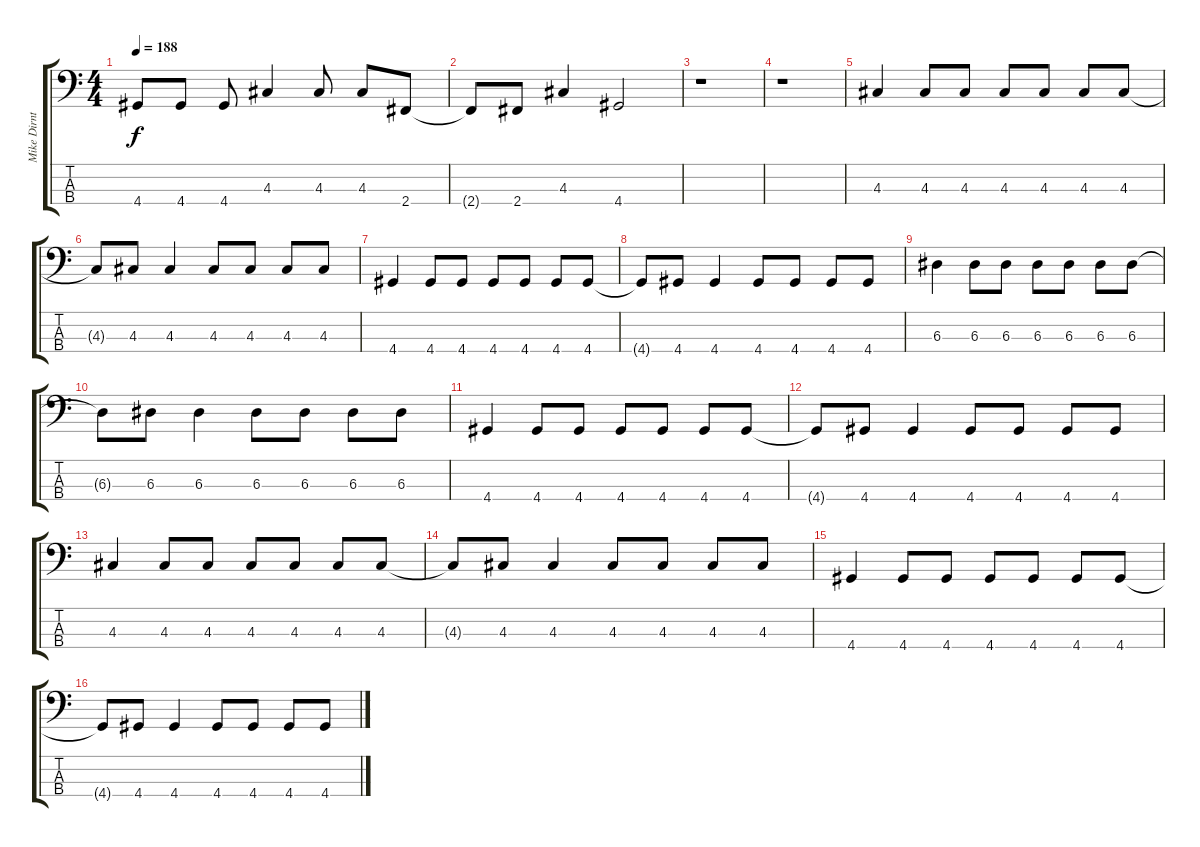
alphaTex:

\track ("Mike Dirnt" "Mike Dirnt") {instrument electricbasspick}
\staff {score tabs}
\tuning (G2 D2 A1 E1) {hide}
\ts (4 4)
\tempo 188
\clef f4
\ks c
4.4.8{dy f} 4.4.8 4.4.8 4.3.4 4.3.8 4.3.8 2.4.8 |
2.4{t}.8 2.4.8 4.3.4 4.4.2 |
r.1 |
r.1 |
4.3.4 4.3.8 4.3.8 4.3.8 4.3.8 4.3.8 4.3.8 |
4.3{t}.8 4.3.8 4.3.4 4.3.8 4.3.8 4.3.8 4.3.8 |
4.4.4 4.4.8 4.4.8 4.4.8 4.4.8 4.4.8 4.4.8 |
4.4{t}.8 4.4.8 4.4.4 4.4.8 4.4.8 4.4.8 4.4.8 |
6.3.4 6.3.8 6.3.8 6.3.8 6.3.8 6.3.8 6.3.8 |
6.3{t}.8 6.3.8 6.3.4 6.3.8 6.3.8 6.3.8 6.3.8 |
4.4.4 4.4.8 4.4.8 4.4.8 4.4.8 4.4.8 4.4.8 |
4.4{t}.8 4.4.8 4.4.4 4.4.8 4.4.8 4.4.8 4.4.8 |
4.3.4 4.3.8 4.3.8 4.3.8 4.3.8 4.3.8 4.3.8 |
4.3{t}.8 4.3.8 4.3.4 4.3.8 4.3.8 4.3.8 4.3.8 |
4.4.4 4.4.8 4.4.8 4.4.8 4.4.8 4.4.8 4.4.8 |
4.4{t}.8 4.4.8 4.4.4 4.4.8 4.4.8 4.4.8 4.4.8
